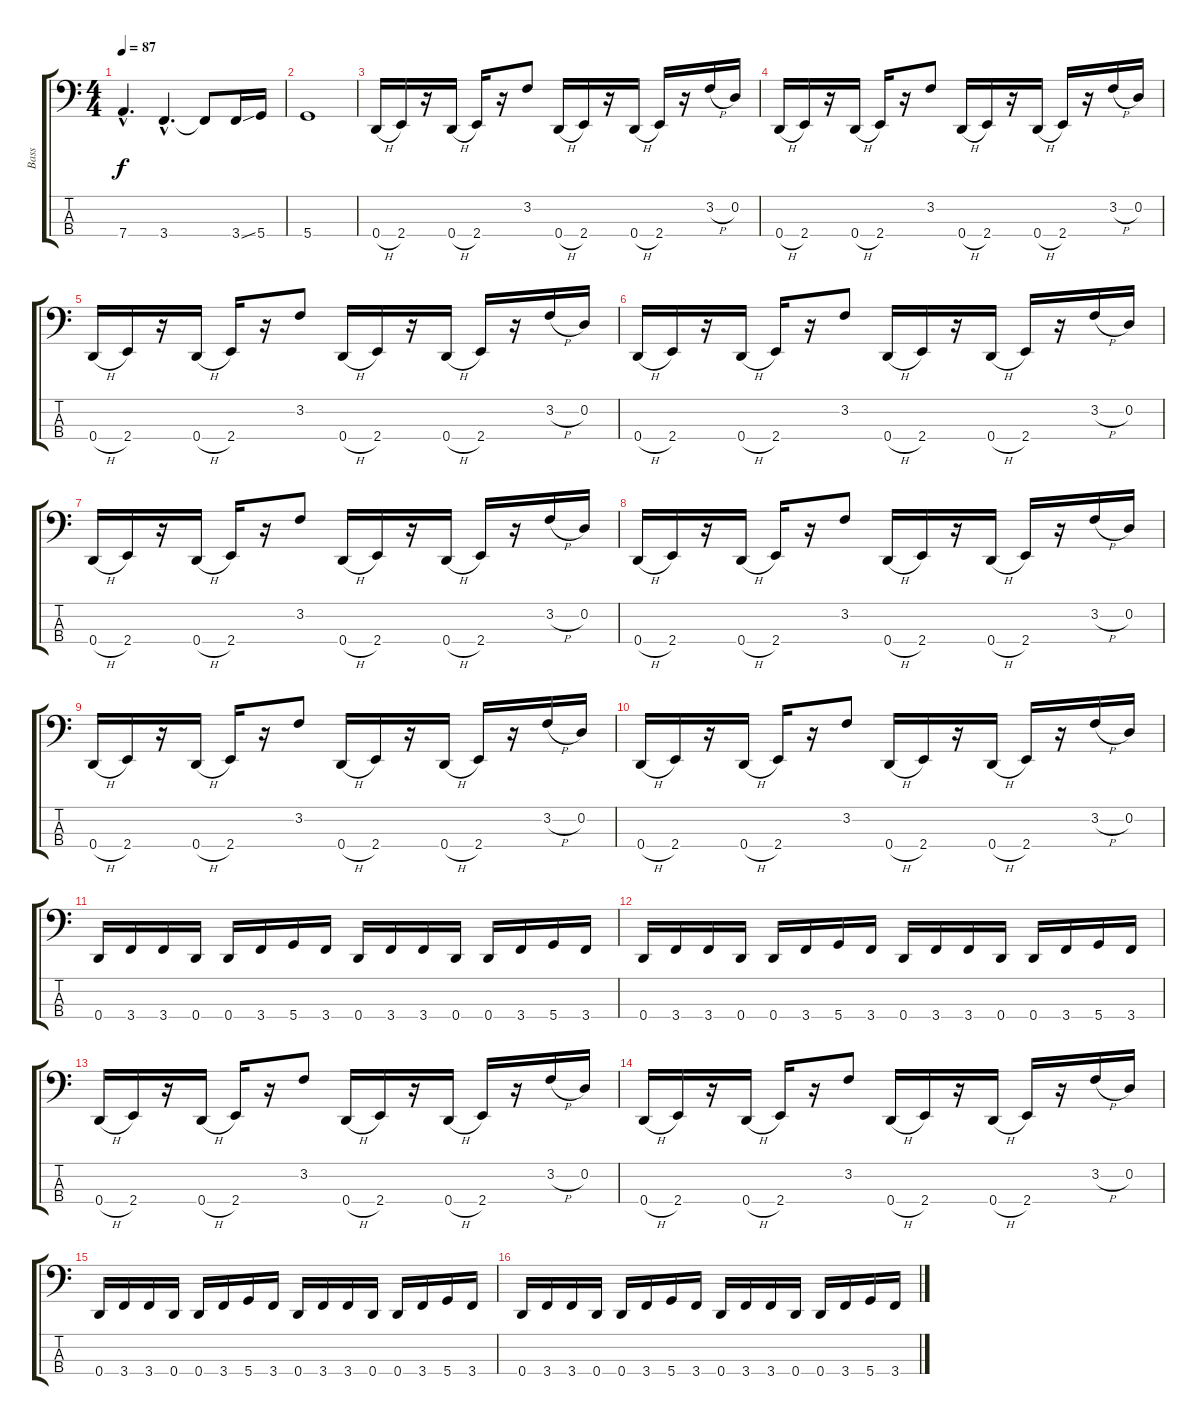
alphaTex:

\track ("Bass" "Bass") {instrument electricbasspick}
\staff {score tabs}
\tuning (G2 D2 A1 D1) {hide}
\ts (4 4)
\tempo 87
\clef f4
\ks c
7.4{hac}.4{d dy f} 3.4{hac}.4{d} 3.4{t}.8 3.4{ss}.16 5.4.16 |
5.4.1 |
0.4{h}.16{instrument slapbass1} 2.4.16 r.16 0.4{h}.16 2.4.16 r.16 3.2.8 0.4{h}.16 2.4.16 r.16 0.4{h}.16 2.4.16 r.16 3.2{h}.16 0.2.16 |
0.4{h}.16{instrument slapbass1} 2.4.16 r.16 0.4{h}.16 2.4.16 r.16 3.2.8 0.4{h}.16 2.4.16 r.16 0.4{h}.16 2.4.16 r.16 3.2{h}.16 0.2.16 |
0.4{h}.16{instrument slapbass1} 2.4.16 r.16 0.4{h}.16 2.4.16 r.16 3.2.8 0.4{h}.16 2.4.16 r.16 0.4{h}.16 2.4.16 r.16 3.2{h}.16 0.2.16 |
0.4{h}.16{instrument slapbass1} 2.4.16 r.16 0.4{h}.16 2.4.16 r.16 3.2.8 0.4{h}.16 2.4.16 r.16 0.4{h}.16 2.4.16 r.16 3.2{h}.16 0.2.16 |
0.4{h}.16{instrument slapbass1} 2.4.16 r.16 0.4{h}.16 2.4.16 r.16 3.2.8 0.4{h}.16 2.4.16 r.16 0.4{h}.16 2.4.16 r.16 3.2{h}.16 0.2.16 |
0.4{h}.16{instrument slapbass1} 2.4.16 r.16 0.4{h}.16 2.4.16 r.16 3.2.8 0.4{h}.16 2.4.16 r.16 0.4{h}.16 2.4.16 r.16 3.2{h}.16 0.2.16 |
0.4{h}.16{instrument slapbass1} 2.4.16 r.16 0.4{h}.16 2.4.16 r.16 3.2.8 0.4{h}.16 2.4.16 r.16 0.4{h}.16 2.4.16 r.16 3.2{h}.16 0.2.16 |
0.4{h}.16{instrument slapbass1} 2.4.16 r.16 0.4{h}.16 2.4.16 r.16 3.2.8 0.4{h}.16 2.4.16 r.16 0.4{h}.16 2.4.16 r.16 3.2{h}.16 0.2.16 |
0.4.16{volume 13 instrument electricbassfinger} 3.4.16 3.4.16 0.4.16 0.4.16 3.4.16 5.4.16 3.4.16 0.4.16{instrument electricbassfinger} 3.4.16 3.4.16 0.4.16 0.4.16 3.4.16 5.4.16 3.4.16 |
0.4.16{instrument electricbassfinger} 3.4.16 3.4.16 0.4.16 0.4.16 3.4.16 5.4.16 3.4.16 0.4.16{instrument electricbassfinger} 3.4.16 3.4.16 0.4.16 0.4.16 3.4.16 5.4.16 3.4.16 |
0.4{h}.16{instrument slapbass1} 2.4.16 r.16 0.4{h}.16 2.4.16 r.16 3.2.8 0.4{h}.16 2.4.16 r.16 0.4{h}.16 2.4.16 r.16 3.2{h}.16 0.2.16 |
0.4{h}.16{instrument slapbass1} 2.4.16 r.16 0.4{h}.16 2.4.16 r.16 3.2.8 0.4{h}.16 2.4.16 r.16 0.4{h}.16 2.4.16 r.16 3.2{h}.16 0.2.16 |
0.4.16{volume 13 instrument electricbassfinger} 3.4.16 3.4.16 0.4.16 0.4.16 3.4.16 5.4.16 3.4.16 0.4.16{instrument electricbassfinger} 3.4.16 3.4.16 0.4.16 0.4.16 3.4.16 5.4.16 3.4.16 |
0.4.16{instrument electricbassfinger} 3.4.16 3.4.16 0.4.16 0.4.16 3.4.16 5.4.16 3.4.16 0.4.16{instrument electricbassfinger} 3.4.16 3.4.16 0.4.16 0.4.16 3.4.16 5.4.16 3.4.16
